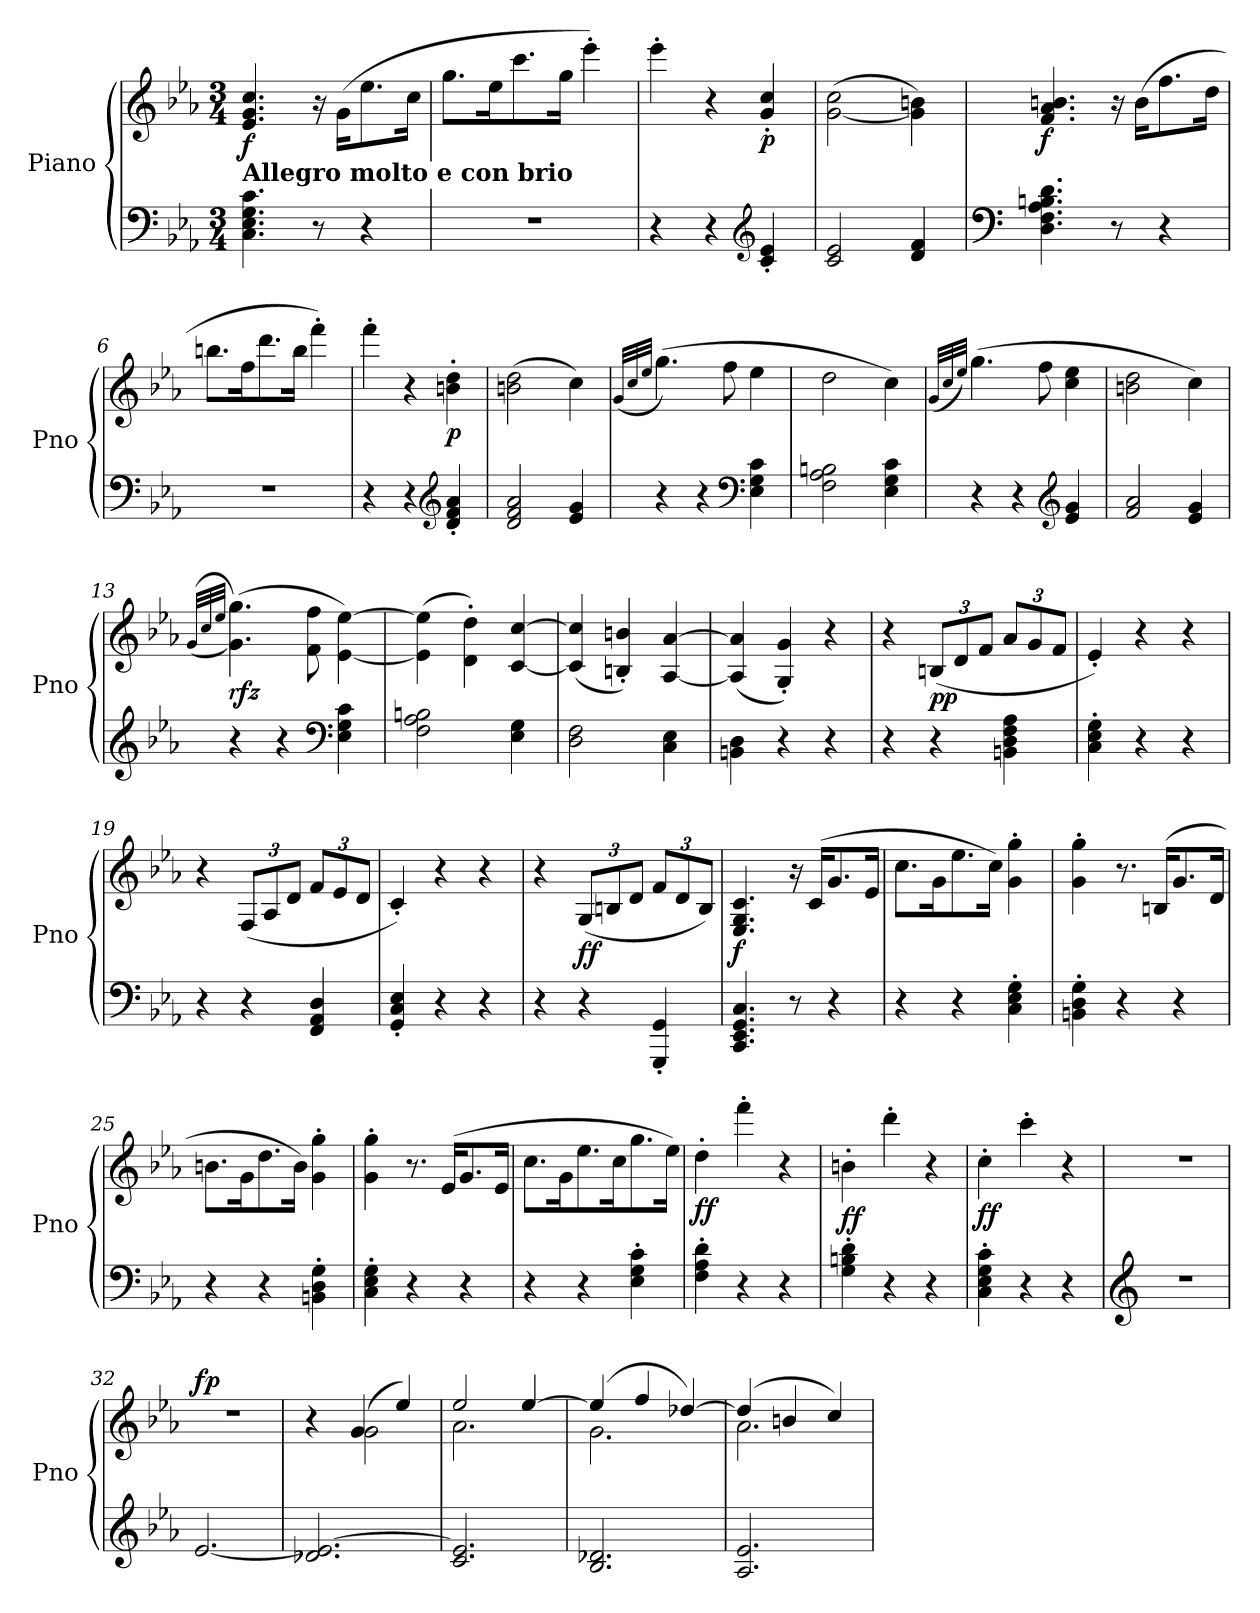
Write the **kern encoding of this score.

**kern	**kern	**dynam
*part1	*part1	*part1
*staff2	*staff1	*staff1/2
*I"Piano	*	*
*I'Pno	*	*
*clefF4	*clefG2	*
*k[b-e-a-]	*k[b-e-a-]	*
*c:	*c:	*
*M3/4	*M3/4	*
*MM160	*MM160	*
=1	=1	=1
!	!LO:TX:b:B:t=Allegro molto e con brio	!
!	!	!LO:DY:b
4.C\ 4.E-\ 4.G\ 4.c\	4.e-/ 4.g/ 4.cc/	f
8r	16r	.
.	(>16g\KL	.
4r	8.ee-\	.
.	16cc\Jk	.
=2	=2	=2
2.r	8.gg\L	.
.	16ee-\K	.
.	8.ccc\	.
.	16gg\Jk	.
.	4eee-'\)	.
=3	=3	=3
4r	4eee-'\	.
4r	4r	.
*clefG2	*	*
!	!	!LO:DY:b
4c/' 4e-/'	4g/' 4cc/'	p
=4	=4	=4
2c/ 2e-/	(<[2g\ 2cc\	.
4d/ 4f/	4g\] 4bn\)	.
=5	=5	=5
*clefF4	*	*
!	!	!LO:DY:b
4.D\ 4.F\ 4.A-\ 4.Bn\ 4.d\	4.f/ 4.a-/ 4.bn/	f
8r	16r	.
.	(>16b\KL	.
4r	8.ff\	.
.	16dd\Jk	.
=6	=6	=6
2.r	8.bbn\L	.
.	16ff\K	.
.	8.ddd\	.
.	16bb\Jk	.
.	4fff'\)	.
=7	=7	=7
4r	4fff'\	.
4r	4r	.
*clefG2	*	*
!	!	!LO:DY:b
4d/' 4f/' 4a-/'	4bn\' 4dd\'	p
!!LO:LB:g=z
=8	=8	=8
2d/ 2f/ 2a-/	(>2bn\ 2dd\	.
4e-/ 4g/	4cc\)	.
=9	=9	=9
.	(<32qg/LLL	.
.	32qcc/	.
.	32qee-/JJJ	.
4r	(>4.gg\)	.
4r	.	.
.	8ff\	.
*clefF4	*	*
4E-\ 4G\ 4c\	4ee-\	.
=10	=10	=10
2F\ 2A-\ 2Bn\	2dd\	.
4E-\ 4G\ 4c\	4cc\)	.
=11	=11	=11
.	(<32qg/LLL	.
.	32qcc/	.
.	32qee-/JJJ)	.
4r	(>4.gg\	.
4r	.	.
.	8ff\	.
*clefG2	*	*
4e-/ 4g/	4cc\ 4ee-\	.
=12	=12	=12
2f/ 2a-/	2bn\ 2dd\	.
4e-/ 4g/	4cc\)	.
=13	=13	=13
.	(<(<32qg/LLL	.
.	32qcc/	.
.	32qee-/JJJ	.
!	!	!LO:DY:b
4r	(>4.g\ 4.gg\))	rfz
4r	.	.
.	8f\ 8ff\	.
*clefF4	*	*
4E-\ 4G\ 4c\	[4e-\ [4ee-\)	.
=14	=14	=14
2F\ 2A-\ 2Bn\	(>4e-\] 4ee-\]	.
.	4d\' 4dd\')	.
4E-\ 4G\	[4c/ [4cc/	.
=15	=15	=15
2D\ 2F\	(<4c/] 4cc/]	.
.	4Bn/' 4bn/')	.
4C\ 4E-\	[4A-/ [4a-/	.
=16	=16	=16
4BBn\ 4D\	(<4A-/] 4a-/]	.
4r	4G/' 4g/')	.
4r	4r	.
!!LO:LB:g=z
=17	=17	=17
4r	4r	.
*	*Xbrackettup	*
!	!	!LO:DY:b
4r	(<12Bn/L	pp
.	12d/	.
.	12f/J	.
4BBn\ 4D\ 4F\ 4A-\	12a-/L	.
.	12g/	.
.	12f/J	.
=18	=18	=18
4C\' 4E-\' 4G\'	4e-'/)	.
4r	4r	.
4r	4r	.
=19	=19	=19
4r	4r	.
4r	(<12F/L	.
.	12A-/	.
.	12d/J	.
4FF/ 4AA-/ 4D/	12f/L	.
.	12e-/	.
.	12d/J	.
=20	=20	=20
4GG/' 4C/' 4E-/'	4c'/)	.
4r	4r	.
4r	4r	.
=21	=21	=21
4r	4r	.
!	!	!LO:DY:b
4r	(<12G/L	ff
.	12Bn/	.
.	12d/J	.
4GGG/' 4GG/'	12f/L	.
.	12d/	.
.	12B/J)	.
=22	=22	=22
!	!	!LO:DY:b
4.CC/ 4.EE-/ 4.GG/ 4.C/	4.E-/ 4.G/ 4.c/	f
8r	16r	.
.	(<16c/KL	.
4r	8.g/	.
.	16e-/Jk	.
=23	=23	=23
4r	8.cc\L	.
.	16g\K	.
4r	8.ee-\	.
.	16cc\Jk)	.
4C\' 4E-\' 4G\'	4g\' 4gg\'	.
!!LO:LB:g=z
=24	=24	=24
4BBn\' 4D\' 4G\'	4g\' 4gg\'	.
4r	8.r	.
.	(<16Bn/KL	.
4r	8.g/	.
.	16d/Jk	.
=25	=25	=25
4r	8.bn\L	.
.	16g\K	.
4r	8.dd\	.
.	16b\Jk)	.
4BBn\' 4D\' 4G\'	4g\' 4gg\'	.
=26	=26	=26
4C\' 4E-\' 4G\'	4g\' 4gg\'	.
4r	8.r	.
.	(>16e-/KL	.
4r	8.g/	.
.	16e-/Jk	.
=27	=27	=27
4r	8.cc\L	.
.	16g\K	.
4r	8.ee-\	.
.	16cc\K	.
4E-\' 4G\' 4c\'	8.gg\	.
.	16ee-\Jk)	.
=28	=28	=28
!	!	!LO:DY:b
4F\' 4A-\' 4d\'	4dd'\	ff
4r	4fff'\	.
4r	4r	.
=29	=29	=29
!	!	!LO:DY:b
4G\' 4Bn\' 4d\'	4bn'\	ff
4r	4ddd'\	.
4r	4r	.
=30	=30	=30
!	!	!LO:DY:b
4C\' 4E-\' 4G\' 4c\'	4cc'\	ff
4r	4ccc'\	.
4r	4r	.
=31	=31	=31
*clefG2	*	*
2.r	2.r	.
=32	=32	=32
!	!	!LO:DY:a
[2.e-/	2.r	fp
!!LO:LB:g=z
=33	=33	=33
*	*^	*
2.d-X/ 2.e-/_	4r	4ryy	.
.	(>4g/	2g\	.
.	4ee-/)	.	.
=34	=34	=34	=34
2.c/ 2.e-/]	2ee-/	2.a-\	.
.	[4ee-/	.	.
=35	=35	=35	=35
2.B-/ 2.d-X/	(>4ee-/]	2.g\	.
.	4ff/	.	.
.	[4dd-X/)	.	.
=36	=36	=36	=36
2.A-/ 2.e-/	(>4dd-/]	2.a-\	.
.	4bn/	.	.
.	4cc/)	.	.
*	*v	*v	*
=	=	=
*-	*-	*-
